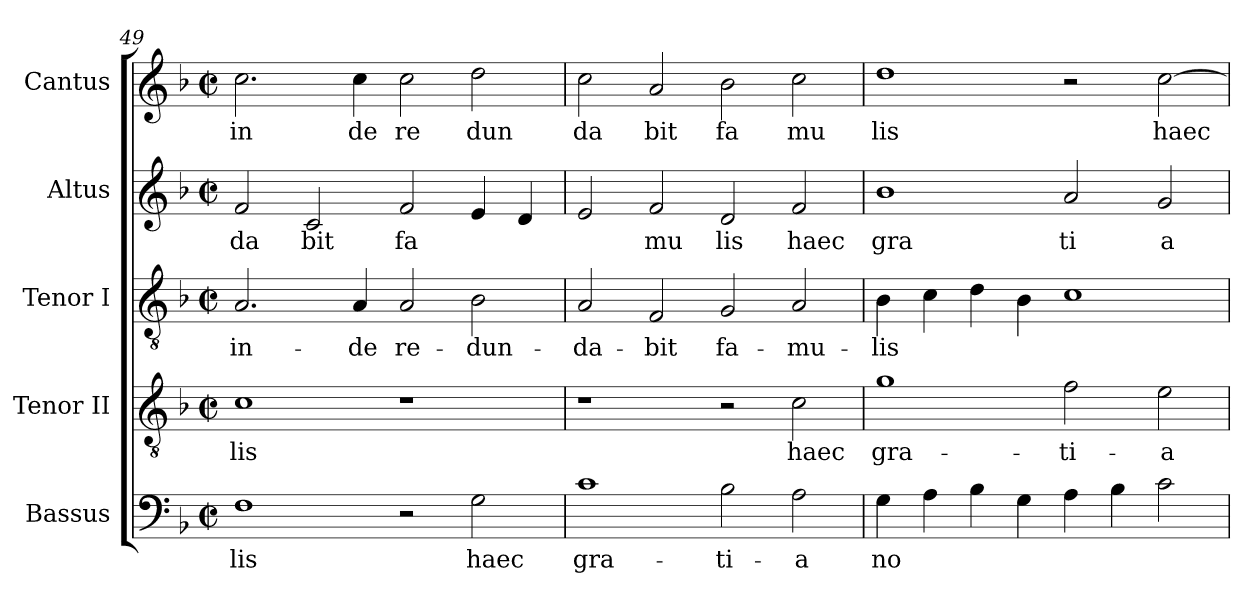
**kern	**text	**kern	**text	**kern	**text	**kern	**text	**kern	**text
*part5	*part5	*part4	*part4	*part3	*part3	*part2	*part2	*part1	*part1
*staff5	*staff5	*staff4	*staff4	*staff3	*staff3	*staff2	*staff2	*staff1	*staff1
*I"Bassus	*	*I"Tenor II	*	*I"Tenor I	*	*I"Altus	*	*I"Cantus	*
*clefF4	*	*clefGv2	*	*clefGv2	*	*clefG2	*	*clefG2	*
*k[b-]	*	*k[b-]	*	*k[b-]	*	*k[b-]	*	*k[b-]	*
*F:	*	*F:	*	*F:	*	*F:	*	*F:	*
*M2/2	*	*M2/2	*	*M2/2	*	*M2/2	*	*M2/2	*
*met(c|)	*	*met(c|)	*	*met(c|)	*	*met(c|)	*	*met(c|)	*
=49	=49	=49	=49	=49	=49	=49	=49	=49	=49
!	!LO:LY:b:cj	!	!LO:LY:b:cj	!	!LO:LY:b:cj	!	!LO:LY:b:cj	!	!LO:LY:b:cj
1F	-lis	1c	-lis	2.A/	in-	2f/	da	2.cc\	in
!	!	!	!	!	!	!	!LO:LY:b:cj	!	!
.	.	.	.	.	.	2c/	bit	.	.
!	!	!	!	!	!LO:LY:b:cj	!	!	!	!LO:LY:b:cj
.	.	.	.	4A/	-de	.	.	4cc\	de
!	!	!	!	!	!LO:LY:b:cj	!	!LO:LY:b:cj	!	!LO:LY:b:cj
2r	.	1r	.	2A/	re-	2f/	fa	2cc\	re
!	!LO:LY:b:cj	!	!	!	!LO:LY:b:cj	!	!	!	!LO:LY:b:cj
2G\	haec	.	.	2B-\	-dun-	4e/	.	2dd\	dun
.	.	.	.	.	.	4d/	.	.	.
=50	=50	=50	=50	=50	=50	=50	=50	=50	=50
!	!LO:LY:b:cj	!	!	!	!LO:LY:b:cj	!	!	!	!LO:LY:b:cj
1c	gra-	1r	.	2A/	-da-	2e/	.	2cc\	da
!	!	!	!	!	!LO:LY:b:cj	!	!LO:LY:b:cj	!	!LO:LY:b:cj
.	.	.	.	2F/	-bit	2f/	mu	2a/	bit
!	!LO:LY:b:cj	!	!	!	!LO:LY:b:cj	!	!LO:LY:b:cj	!	!LO:LY:b:cj
2B-\	-ti-	2r	.	2G/	fa-	2d/	lis	2b-\	fa
!	!LO:LY:b:cj	!	!LO:LY:b:cj	!	!LO:LY:b:cj	!	!LO:LY:b:cj	!	!LO:LY:b:cj
2A\	-a	2c\	haec	2A/	-mu-	2f/	haec	2cc\	mu
!!LO:PB:g=z
=51	=51	=51	=51	=51	=51	=51	=51	=51	=51
!	!LO:LY:b:cj	!	!LO:LY:b:cj	!	!LO:LY:b:cj	!	!LO:LY:b:cj	!	!LO:LY:b:cj
4G\	no	1g	gra-	4B-\	-lis	1b-	gra	1dd	lis
4A\	.	.	.	4c\	.	.	.	.	.
4B-\	.	.	.	4d\	.	.	.	.	.
4G\	.	.	.	4B-\	.	.	.	.	.
!	!	!	!LO:LY:b:cj	!	!	!	!LO:LY:b:cj	!	!
4A\	.	2f\	-ti-	1c	.	2a/	ti	2r	.
4B-\	.	.	.	.	.	.	.	.	.
!	!	!	!LO:LY:b:cj	!	!	!	!LO:LY:b:cj	!	!LO:LY:b
2c\	.	2e\	-a	.	.	2g/	a	[>2cc\	haec
=	=	=	=	=	=	=	=	=	=
*-	*-	*-	*-	*-	*-	*-	*-	*-	*-
